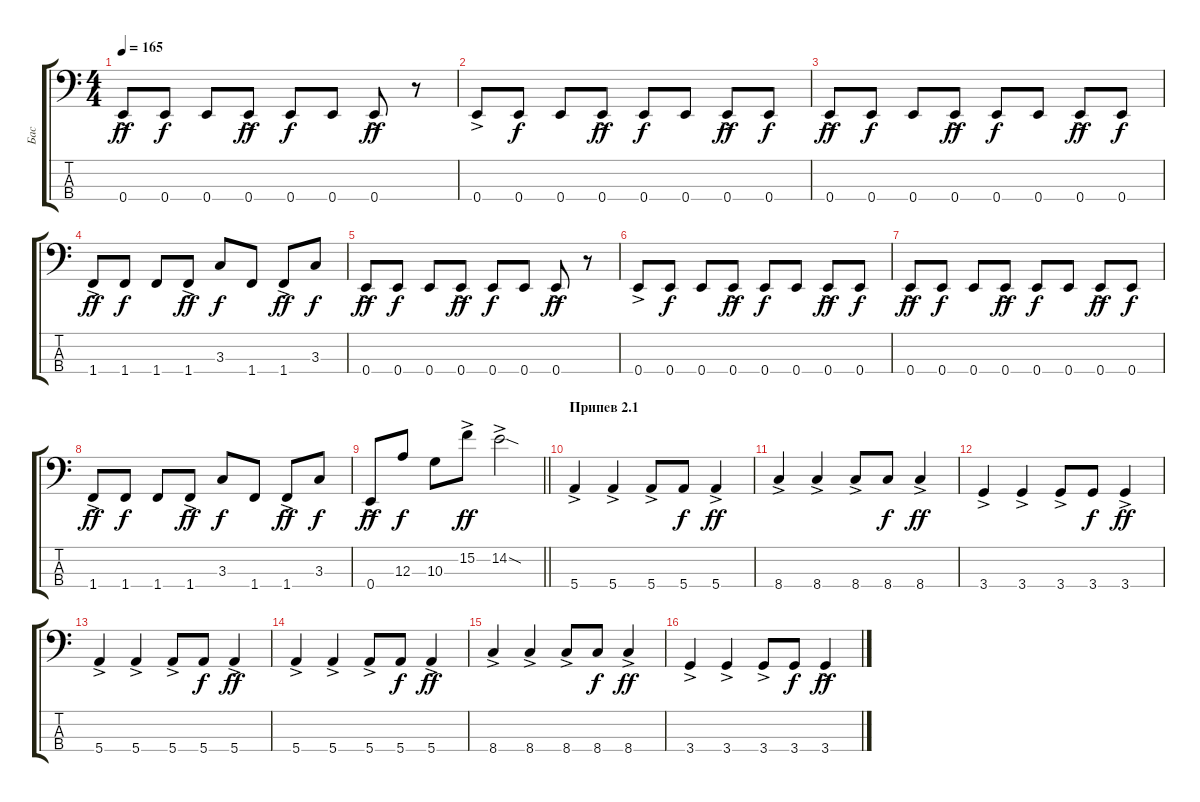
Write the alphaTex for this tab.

\track ("Бас" "Бас") {instrument electricbasspick}
\staff {score tabs}
\tuning (G2 D2 A1 E1) {hide}
\ts (4 4)
\tempo 165
\clef f4
\ks c
0.4{ac}.8{dy ff} 0.4.8{dy f} 0.4.8 0.4{ac}.8{dy ff} 0.4.8{dy f} 0.4.8 0.4{ac}.8{dy ff} r.8 |
0.4{ac}.8 0.4.8{dy f} 0.4.8 0.4{ac}.8{dy ff} 0.4.8{dy f} 0.4.8 0.4{ac}.8{dy ff} 0.4.8{dy f} |
0.4{ac}.8{dy ff} 0.4.8{dy f} 0.4.8 0.4{ac}.8{dy ff} 0.4.8{dy f} 0.4.8 0.4{ac}.8{dy ff} 0.4.8{dy f} |
1.4{ac}.8{dy ff} 1.4.8{dy f} 1.4.8 1.4{ac}.8{dy ff} 3.3.8{dy f} 1.4.8 1.4{ac}.8{dy ff} 3.3.8{dy f} |
0.4{ac}.8{dy ff} 0.4.8{dy f} 0.4.8 0.4{ac}.8{dy ff} 0.4.8{dy f} 0.4.8 0.4{ac}.8{dy ff} r.8 |
0.4{ac}.8 0.4.8{dy f} 0.4.8 0.4{ac}.8{dy ff} 0.4.8{dy f} 0.4.8 0.4{ac}.8{dy ff} 0.4.8{dy f} |
0.4{ac}.8{dy ff} 0.4.8{dy f} 0.4.8 0.4{ac}.8{dy ff} 0.4.8{dy f} 0.4.8 0.4{ac}.8{dy ff} 0.4.8{dy f} |
1.4{ac}.8{dy ff} 1.4.8{dy f} 1.4.8 1.4{ac}.8{dy ff} 3.3.8{dy f} 1.4.8 1.4{ac}.8{dy ff} 3.3.8{dy f} |
\barLineRight lightlight
0.4{ac}.8{dy ff} 12.3.8{dy f} 10.3.8 15.2{ac}.8{dy ff} 14.2{sod ac}.2 |
\section ("" "Припев 2.1")
5.4{ac}.4 5.4{ac}.4 5.4{ac}.8 5.4.8{dy f} 5.4{ac}.4{dy ff} |
8.4{ac}.4 8.4{ac}.4 8.4{ac}.8 8.4.8{dy f} 8.4{ac}.4{dy ff} |
3.4{ac}.4 3.4{ac}.4 3.4{ac}.8 3.4.8{dy f} 3.4{ac}.4{dy ff} |
5.4{ac}.4 5.4{ac}.4 5.4{ac}.8 5.4.8{dy f} 5.4{ac}.4{dy ff} |
5.4{ac}.4 5.4{ac}.4 5.4{ac}.8 5.4.8{dy f} 5.4{ac}.4{dy ff} |
8.4{ac}.4 8.4{ac}.4 8.4{ac}.8 8.4.8{dy f} 8.4{ac}.4{dy ff} |
3.4{ac}.4 3.4{ac}.4 3.4{ac}.8 3.4.8{dy f} 3.4{ac}.4{dy ff}
